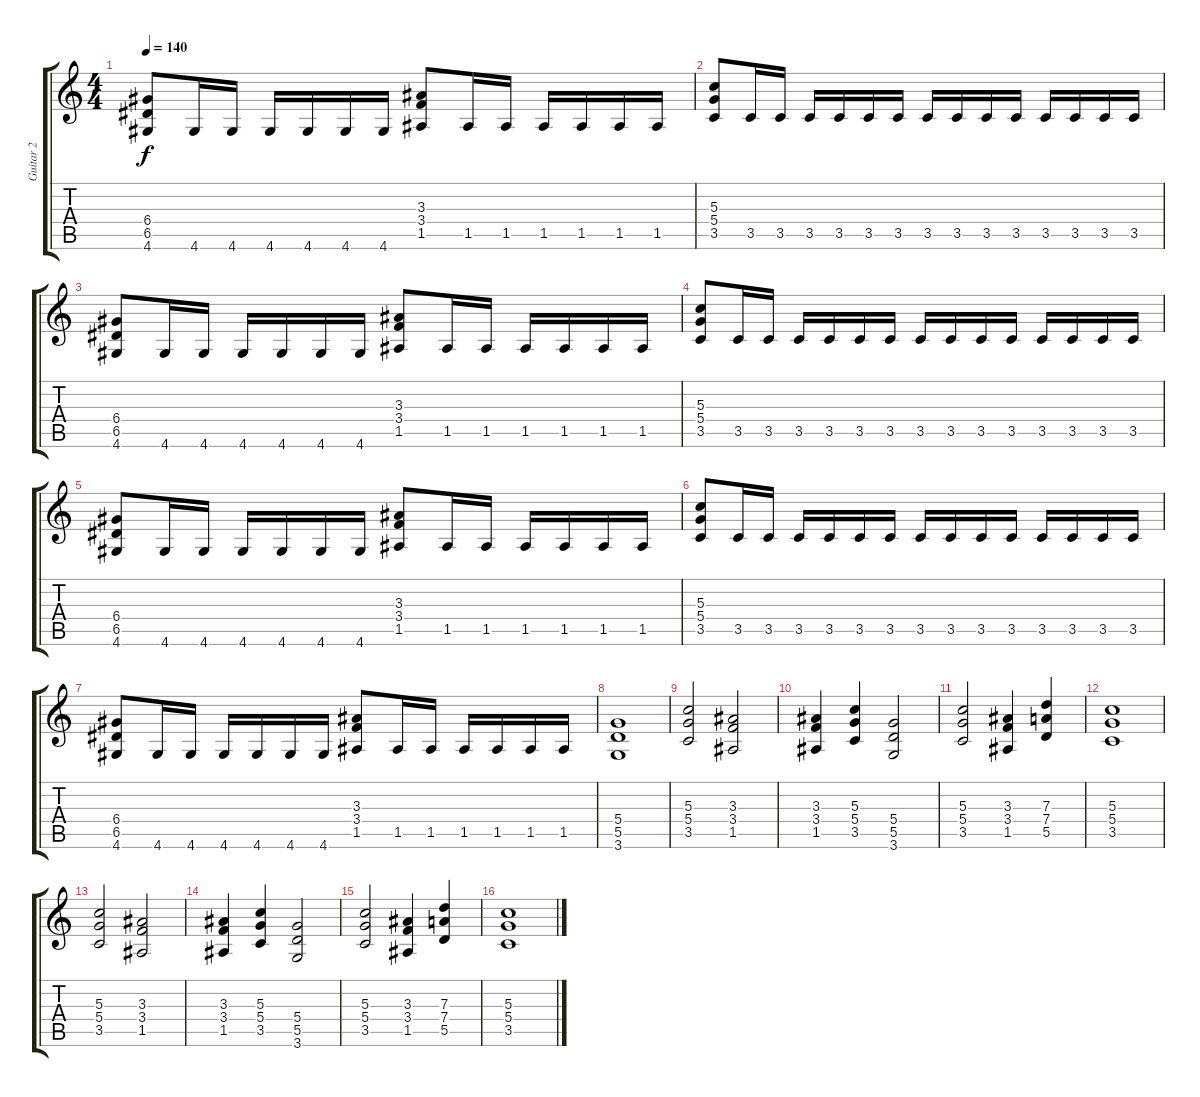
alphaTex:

\track ("Guitar 2" "Guitar 2") {instrument distortionguitar}
\staff {score tabs}
\tuning (E4 B3 G3 D3 A2 E2) {hide}
\ts (4 4)
\tempo 140
\clef g2
\ks c
(6.4 6.5 4.6).8{dy f} 4.6.16 4.6.16 4.6.16 4.6.16 4.6.16 4.6.16 (3.3 3.4 1.5).8 1.5.16 1.5.16 1.5.16 1.5.16 1.5.16 1.5.16 |
(5.3 5.4 3.5).8 3.5.16 3.5.16 3.5.16 3.5.16 3.5.16 3.5.16 3.5.16 3.5.16 3.5.16 3.5.16 3.5.16 3.5.16 3.5.16 3.5.16 |
(6.4 6.5 4.6).8 4.6.16 4.6.16 4.6.16 4.6.16 4.6.16 4.6.16 (3.3 3.4 1.5).8 1.5.16 1.5.16 1.5.16 1.5.16 1.5.16 1.5.16 |
(5.3 5.4 3.5).8 3.5.16 3.5.16 3.5.16 3.5.16 3.5.16 3.5.16 3.5.16 3.5.16 3.5.16 3.5.16 3.5.16 3.5.16 3.5.16 3.5.16 |
(6.4 6.5 4.6).8 4.6.16 4.6.16 4.6.16 4.6.16 4.6.16 4.6.16 (3.3 3.4 1.5).8 1.5.16 1.5.16 1.5.16 1.5.16 1.5.16 1.5.16 |
(5.3 5.4 3.5).8 3.5.16 3.5.16 3.5.16 3.5.16 3.5.16 3.5.16 3.5.16 3.5.16 3.5.16 3.5.16 3.5.16 3.5.16 3.5.16 3.5.16 |
(6.4 6.5 4.6).8 4.6.16 4.6.16 4.6.16 4.6.16 4.6.16 4.6.16 (3.3 3.4 1.5).8 1.5.16 1.5.16 1.5.16 1.5.16 1.5.16 1.5.16 |
(5.4 5.5 3.6).1 |
(5.3 5.4 3.5).2 (3.3 3.4 1.5).2 |
(3.3 3.4 1.5).4 (5.3 5.4 3.5).4 (5.4 5.5 3.6).2 |
(5.3 5.4 3.5).2 (3.3 3.4 1.5).4 (7.3 7.4 5.5).4 |
(5.3 5.4 3.5).1 |
(5.3 5.4 3.5).2 (3.3 3.4 1.5).2 |
(3.3 3.4 1.5).4 (5.3 5.4 3.5).4 (5.4 5.5 3.6).2 |
(5.3 5.4 3.5).2 (3.3 3.4 1.5).4 (7.3 7.4 5.5).4 |
(5.3 5.4 3.5).1
